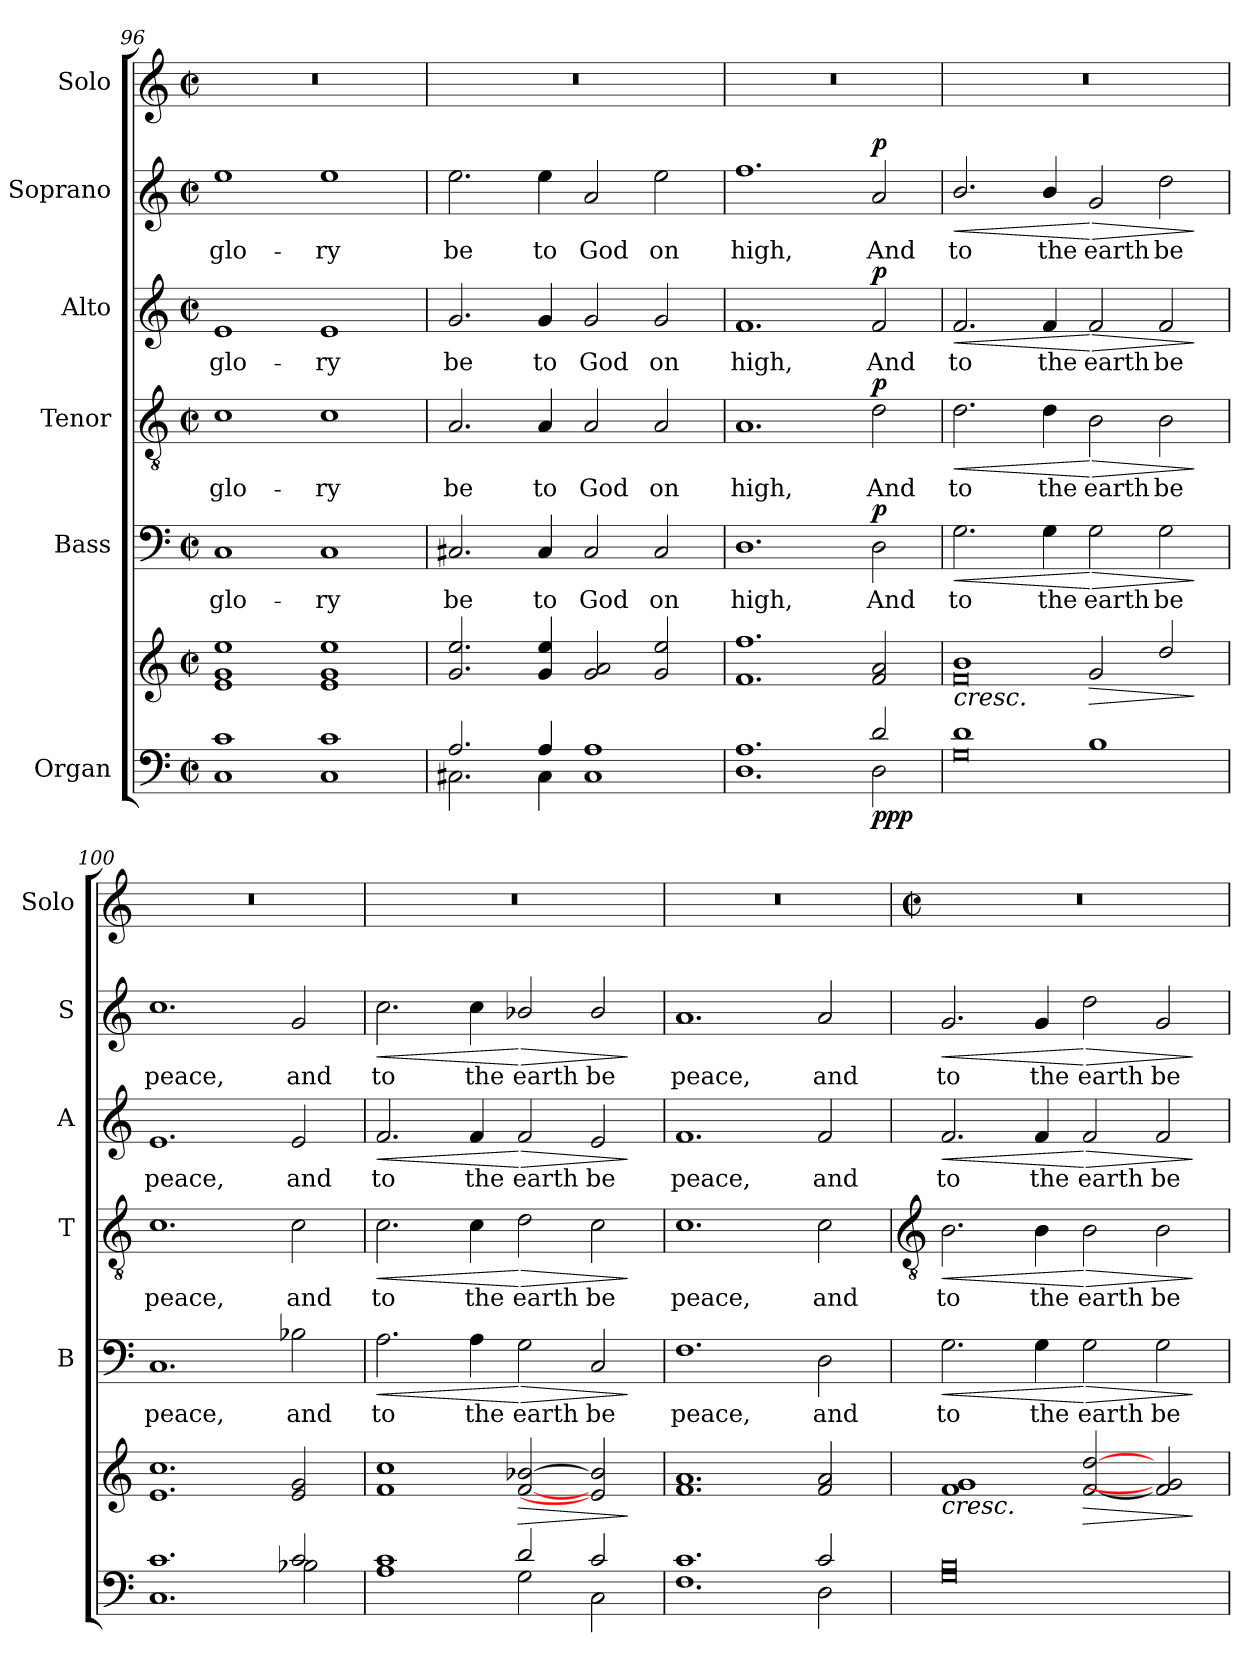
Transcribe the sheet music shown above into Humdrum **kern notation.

**kern	**kern	**dynam	**kern	**text	**dynam	**kern	**text	**dynam	**kern	**text	**dynam	**kern	**text	**dynam	**kern
*part6	*part6	*part6	*part5	*part5	*part5	*part4	*part4	*part4	*part3	*part3	*part3	*part2	*part2	*part2	*part1
*staff7	*staff6	*staff6/7	*staff5	*staff5	*staff5	*staff4	*staff4	*staff4	*staff3	*staff3	*staff3	*staff2	*staff2	*staff2	*staff1
*I"Organ	*	*	*I"Bass	*	*	*I"Tenor	*	*	*I"Alto	*	*	*I"Soprano	*	*	*I"Solo
*	*	*	*I'B	*	*	*I'T	*	*	*I'A	*	*	*I'S	*	*	*I'Solo
!!LO:LB:g=z
*clefF4	*clefG2	*	*clefF4	*	*	*clefGv2	*	*	*clefG2	*	*	*clefG2	*	*	*clefG2
*k[]	*k[]	*	*k[]	*	*	*k[]	*	*	*k[]	*	*	*k[]	*	*	*k[]
*C:	*C:	*	*C:	*	*	*C:	*	*	*C:	*	*	*C:	*	*	*C:
*M4/2	*M4/2	*	*M4/2	*	*	*M4/2	*	*	*M4/2	*	*	*M4/2	*	*	*M4/2
*met(c|)	*met(c|)	*	*met(c|)	*	*	*met(c|)	*	*	*met(c|)	*	*	*met(c|)	*	*	*met(c|)
=96	=96	=96	=96	=96	=96	=96	=96	=96	=96	=96	=96	=96	=96	=96	=96
*^	*^	*	*	*	*	*	*	*	*	*	*	*	*	*	*
!	!	!	!	!	!	!LO:LY:b	!	!	!LO:LY:b	!	!	!LO:LY:b	!	!	!LO:LY:b	!	!
1c/	1C\	1e 1g 1ee	0ryy	.	1C	glo-	.	1c	glo-	.	1e	glo-	.	1ee	glo-	.	0r
!	!	!	!	!	!	!LO:LY:b	!	!	!LO:LY:b	!	!	!LO:LY:b	!	!	!LO:LY:b	!	!
1c/	1C\	1e 1g 1ee	.	.	1C	-ry	.	1c	-ry	.	1e	-ry	.	1ee	-ry	.	.
=97	=97	=97	=97	=97	=97	=97	=97	=97	=97	=97	=97	=97	=97	=97	=97	=97	=97
!	!	!	!	!	!	!LO:LY:b	!	!	!LO:LY:b	!	!	!LO:LY:b	!	!	!LO:LY:b	!	!
2.A/	2.C#X\	2.g 2.ee	0ryy	.	2.C#X	be	.	2.A	be	.	2.g	be	.	2.ee	be	.	0r
!	!	!	!	!	!	!LO:LY:b	!	!	!LO:LY:b	!	!	!LO:LY:b	!	!	!LO:LY:b	!	!
4A/	4C#\	4g 4ee	.	.	4C#	to	.	4A	to	.	4g	to	.	4ee	to	.	.
!	!	!	!	!	!	!LO:LY:b	!	!	!LO:LY:b	!	!	!LO:LY:b	!	!	!LO:LY:b	!	!
1A/	1C#\	2g 2a	.	.	2C#	God	.	2A	God	.	2g	God	.	2a	God	.	.
!	!	!	!	!	!	!LO:LY:b	!	!	!LO:LY:b	!	!	!LO:LY:b	!	!	!LO:LY:b	!	!
.	.	2g 2ee	.	.	2C#	on	.	2A	on	.	2g	on	.	2ee	on	.	.
=98	=98	=98	=98	=98	=98	=98	=98	=98	=98	=98	=98	=98	=98	=98	=98	=98	=98
!	!	!	!	!	!	!LO:LY:b	!	!	!LO:LY:b	!	!	!LO:LY:b	!	!	!LO:LY:b	!	!
1.A/	1.D\	1.f 1.ff	0ryy	.	1.D	high,	.	1.A	high,	.	1.f	high,	.	1.ff	high,	.	0r
!	!	!	!	!LO:DY:b=2	!	!LO:LY:b	!	!	!LO:LY:b	!	!	!LO:LY:b	!	!	!LO:LY:b	!	!
!	!	!	!	!LO:DY:n=1:b=2	!	!	!	!	!	!	!	!	!	!	!	!	!
!	!	!	!	!LO:DY:n=2:b	!	!	!LO:DY:b	!	!	!LO:DY:b	!	!	!LO:DY:b	!	!	!LO:DY:b	!
2d/	2D\	2f 2a	.	p p p	2D	And	p	2d	And	p	2f	And	p	2a	And	p	.
=99	=99	=99	=99	=99	=99	=99	=99	=99	=99	=99	=99	=99	=99	=99	=99	=99	=99
!	!	!	!	!LO:HP:b	!	!LO:LY:b	!LO:HP:b	!	!LO:LY:b	!LO:HP:b	!	!LO:LY:b	!LO:HP:b	!	!LO:LY:b	!LO:HP:b	!
1d/	0G\	1b/	0f\	<	2.G\	to	<	2.d\	to	<	2.f/	to	<	2.b/	to	<	0r
!	!	!	!	!	!	!LO:LY:b	!	!	!LO:LY:b	!	!	!LO:LY:b	!	!	!LO:LY:b	!	!
.	.	.	.	.	4G\	the	.	4d\	the	.	4f/	the	.	4b/	the	.	.
!	!	!	!	!LO:HP:b	!	!LO:LY:b	!LO:HP:n=1:b	!	!LO:LY:b	!LO:HP:n=1:b	!	!LO:LY:b	!LO:HP:n=1:b	!	!LO:LY:b	!LO:HP:n=1:b	!
1B/	.	2g	.	>	2G	earth	[ >	2B	earth	[ >	2f	earth	[ >	2g	earth	[ >	.
!	!	!	!	!	!	!LO:LY:b	!	!	!LO:LY:b	!	!	!LO:LY:b	!	!	!LO:LY:b	!	!
.	.	2dd	.	[	2G	be	.	2B	be	.	2f	be	.	2dd	be	.	.
*v	*v	*	*	*	*	*	*	*	*	*	*	*	*	*	*	*	*
*	*v	*v	*	*	*	*	*	*	*	*	*	*	*	*	*	*
.	.	]	.	.	]	.	.	]	.	.	]	.	.	]	.
=100	=100	=100	=100	=100	=100	=100	=100	=100	=100	=100	=100	=100	=100	=100	=100
*^	*^	*	*	*	*	*	*	*	*	*	*	*	*	*	*
!	!	!	!	!	!	!LO:LY:b	!	!	!LO:LY:b	!	!	!LO:LY:b	!	!	!LO:LY:b	!	!
1.c/	1.C\	1.e 1.cc	0ryy	.	1.C	peace,	.	1.c	peace,	.	1.e	peace,	.	1.cc	peace,	.	0r
!	!	!	!	!	!	!LO:LY:b	!	!	!LO:LY:b	!	!	!LO:LY:b	!	!	!LO:LY:b	!	!
2c/	2B-X\	2e 2g	.	.	2B-X	and	.	2c	and	.	2e	and	.	2g	and	.	.
=101	=101	=101	=101	=101	=101	=101	=101	=101	=101	=101	=101	=101	=101	=101	=101	=101	=101
!	!	!	!	!LO:HP:b	!	!LO:LY:b	!LO:HP:b	!	!LO:LY:b	!LO:HP:b	!	!LO:LY:b	!LO:HP:b	!	!LO:LY:b	!LO:HP:b	!
1c/	1A\	1f 1cc	0ryy	<	2.A	to	<	2.c	to	<	2.f	to	<	2.cc	to	<	0r
!	!	!	!	!	!	!LO:LY:b	!	!	!LO:LY:b	!	!	!LO:LY:b	!	!	!LO:LY:b	!	!
.	.	.	.	.	4A	the	.	4c	the	.	4f	the	.	4cc	the	.	.
!	!	!	!	!LO:HP:b	!	!LO:LY:b	!LO:HP:n=1:b	!	!LO:LY:b	!LO:HP:n=1:b	!	!LO:LY:b	!LO:HP:n=1:b	!	!LO:LY:b	!LO:HP:n=1:b	!
2d/	2G\	[2f/ [2b-X/	.	>	2G\	earth	[ >	2d\	earth	[ >	2f/	earth	[ >	2b-X/	earth	[ >	.
!	!	!	!	!	!	!LO:LY:b	!	!	!LO:LY:b	!	!	!LO:LY:b	!	!	!LO:LY:b	!	!
2c/	2C\	2e] 2b-]	.	[	2C/	be	.	2c\	be	.	2e/	be	.	2b-/	be	.	.
*v	*v	*	*	*	*	*	*	*	*	*	*	*	*	*	*	*	*
*	*v	*v	*	*	*	*	*	*	*	*	*	*	*	*	*	*
.	.	]	.	.	]	.	.	]	.	.	]	.	.	]	.
=102	=102	=102	=102	=102	=102	=102	=102	=102	=102	=102	=102	=102	=102	=102	=102
*^	*^	*	*	*	*	*	*	*	*	*	*	*	*	*	*
!	!	!	!	!	!	!LO:LY:b	!	!	!LO:LY:b	!	!	!LO:LY:b	!	!	!LO:LY:b	!	!
1.c/	1.F\	1.f 1.a	0ryy	.	1.F	peace,	.	1.c	peace,	.	1.f	peace,	.	1.a	peace,	.	0r
!	!	!	!	!	!	!LO:LY:b	!	!	!LO:LY:b	!	!	!LO:LY:b	!	!	!LO:LY:b	!	!
2c/	2D\	2f 2a	.	.	2D	and	.	2c	and	.	2f	and	.	2a	and	.	.
*	*	*v	*v	*	*	*	*	*	*	*	*	*	*	*	*	*	*
!!LO:LB:g=z
=103	=103	=103	=103	=103	=103	=103	=103	=103	=103	=103	=103	=103	=103	=103	=103	=103
*	*	*	*	*	*	*	*clefGv2	*	*	*	*	*	*	*	*	*
*	*	*	*	*	*	*	*	*	*	*	*	*	*	*	*	*M4/2
*	*	*	*	*	*	*	*	*	*	*	*	*	*	*	*	*met(c|)
!	!	!	!LO:HP:b	!	!LO:LY:b	!LO:HP:b	!	!LO:LY:b	!LO:HP:b	!	!LO:LY:b	!LO:HP:b	!	!LO:LY:b	!LO:HP:b	!
0ryy	0G\ 0B\	1f 1g	<	2.G	to	<	2.B	to	<	2.f	to	<	2.g	to	<	0r
!	!	!	!	!	!LO:LY:b	!	!	!LO:LY:b	!	!	!LO:LY:b	!	!	!LO:LY:b	!	!
.	.	.	.	4G	the	.	4B	the	.	4f	the	.	4g	the	.	.
!	!	!	!LO:HP:b	!	!LO:LY:b	!LO:HP:n=1:b	!	!LO:LY:b	!LO:HP:n=1:b	!	!LO:LY:b	!LO:HP:n=1:b	!	!LO:LY:b	!LO:HP:n=1:b	!
.	.	[2f [2dd	>	2G	earth	[ >	2B	earth	[ >	2f	earth	[ >	2dd	earth	[ >	.
!	!	!	!	!	!LO:LY:b	!	!	!LO:LY:b	!	!	!LO:LY:b	!	!	!LO:LY:b	!	!
.	.	2f] 2g]	[	2G	be	.	2B	be	.	2f	be	.	2g	be	.	.
*v	*v	*	*	*	*	*	*	*	*	*	*	*	*	*	*	*
.	.	]	.	.	]	.	.	]	.	.	]	.	.	]	.
=	=	=	=	=	=	=	=	=	=	=	=	=	=	=	=
*-	*-	*-	*-	*-	*-	*-	*-	*-	*-	*-	*-	*-	*-	*-	*-
